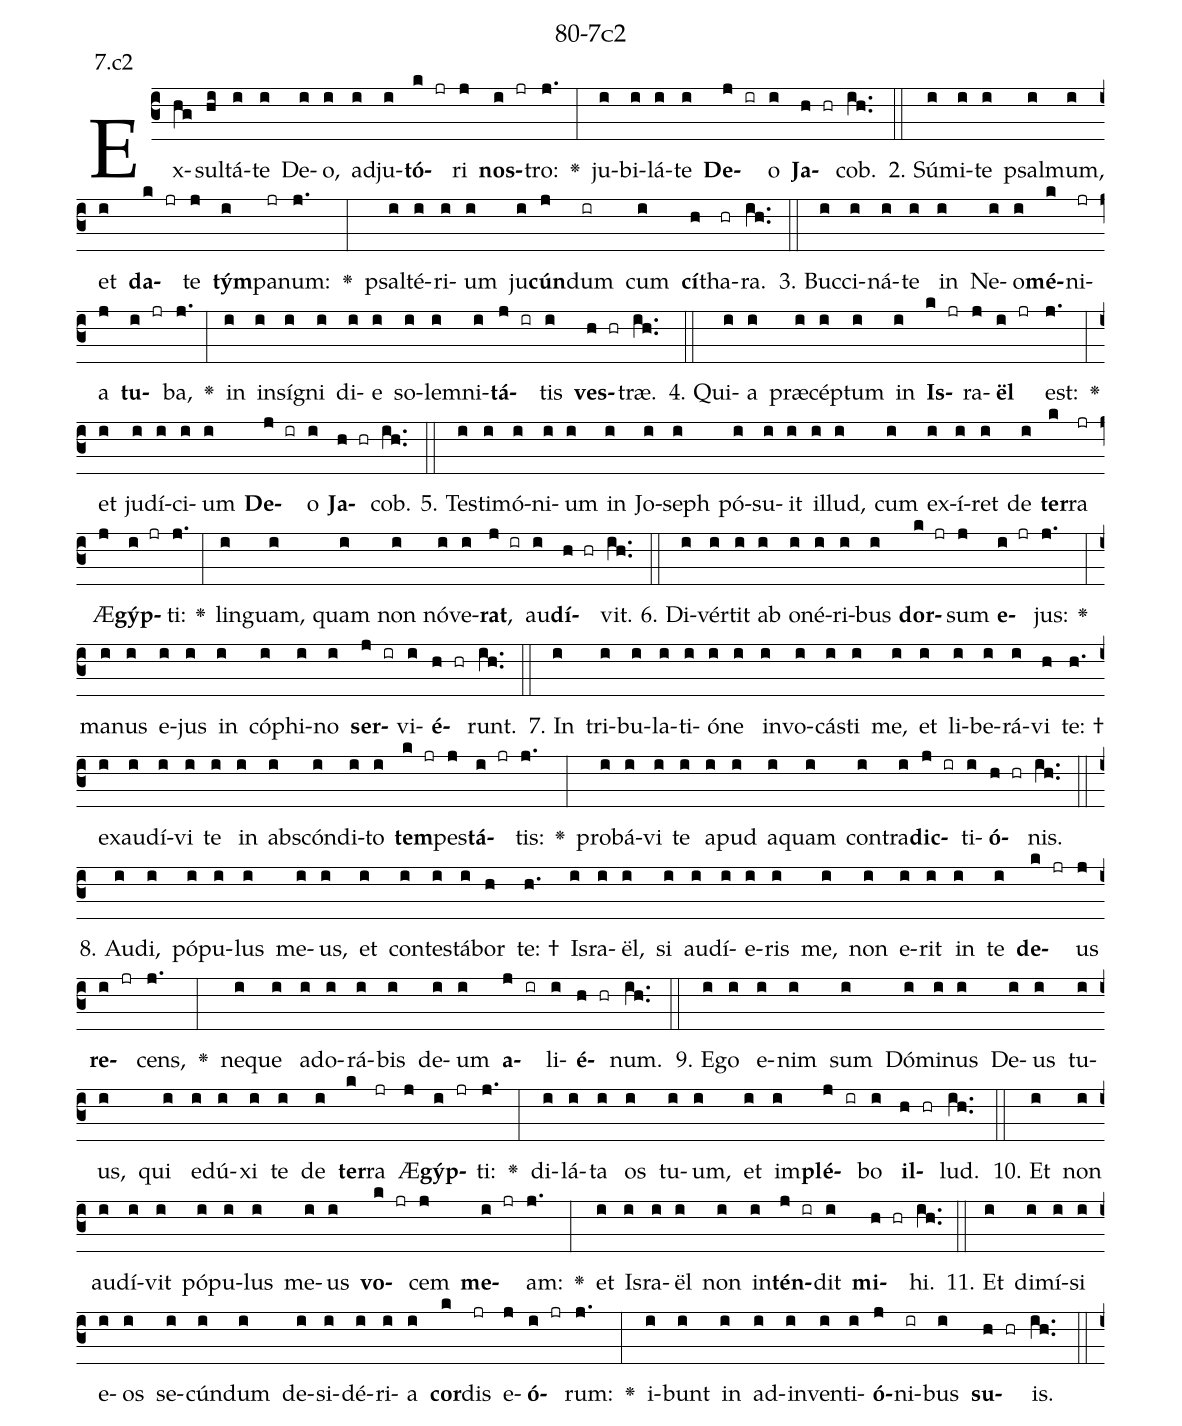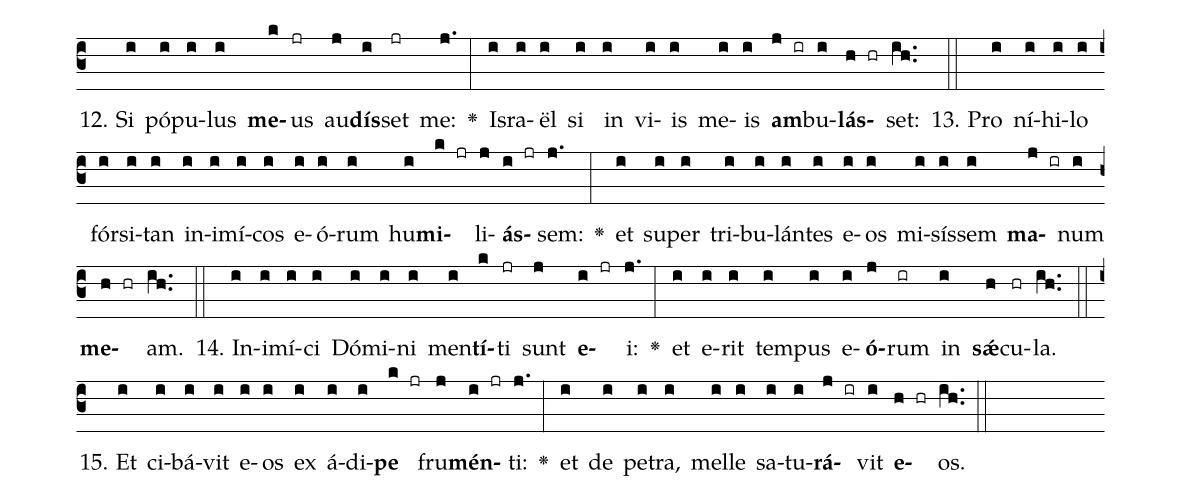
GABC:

name: 80-7c2;
annotation: 7.c2;
%%
(c3)Ex(hg)sul(hi)tá(i)te(i) De(i)o,(i) ad(i)ju(i)<b>tó</b>(k jr)ri(j) <b>nos</b>(i jr)tro:(j.) <v>\greheightstar</v>(:) ju(i)bi(i)lá(i)te(i) <b>De</b>(j ir)o(i) <b>Ja</b>(h hr)cob.(ih..) (::)
2. Sú(i)mi(i)te(i) psal(i)mum,(i) et(i) <b>da</b>(k jr)te(j) <b>tým</b>(i)pa(jr)num:(j.) <v>\greheightstar</v>(:) psal(i)té(i)ri(i)um(i) ju(i)<b>cún</b>(j)dum(ir) cum(i) <b>cí</b>(h)tha(hr)ra.(ih..) (::)
3. Buc(i)ci(i)ná(i)te(i) in(i) Ne(i)o(i)<b>mé</b>(k)ni(jr)a(j) <b>tu</b>(i jr)ba,(j.) <v>\greheightstar</v>(:) in(i) in(i)sí(i)gni(i) di(i)e(i) so(i)lem(i)ni(i)<b>tá</b>(j ir)tis(i) <b>ves</b>(h hr)træ.(ih..) (::)
4. Qui(i)a(i) præ(i)cép(i)tum(i) in(i) <b>Is</b>(k jr)ra(j)<b>ël</b>(i jr) est:(j.) <v>\greheightstar</v>(:) et(i) ju(i)dí(i)ci(i)um(i) <b>De</b>(j ir)o(i) <b>Ja</b>(h hr)cob.(ih..) (::)
5. Tes(i)ti(i)mó(i)ni(i)um(i) in(i) Jo(i)seph(i) pó(i)su(i)it(i) il(i)lud,(i) cum(i) ex(i)í(i)ret(i) de(i) <b>ter</b>(k)ra(jr) Æ(j)<b>gýp</b>(i jr)ti:(j.) <v>\greheightstar</v>(:) lin(i)guam,(i) quam(i) non(i) nó(i)ve(i)<b>rat</b>,(j ir) au(i)<b>dí</b>(h hr)vit.(ih..) (::)
6. Di(i)vér(i)tit(i) ab(i) o(i)né(i)ri(i)bus(i) <b>dor</b>(k jr)sum(j) <b>e</b>(i jr)jus:(j.) <v>\greheightstar</v>(:) ma(i)nus(i) e(i)jus(i) in(i) có(i)phi(i)no(i) <b>ser</b>(j ir)vi(i)<b>é</b>(h hr)runt.(ih..) (::)
7. In(i) tri(i)bu(i)la(i)ti(i)ó(i)ne(i) in(i)vo(i)cás(i)ti(i) me,(i) et(i) li(i)be(i)rá(i)vi(h) te: †(h.) ex(i)au(i)dí(i)vi(i) te(i) in(i) abs(i)cón(i)di(i)to(i) <b>tem</b>(k jr)pes(j)<b>tá</b>(i jr)tis:(j.) <v>\greheightstar</v>(:) pro(i)bá(i)vi(i) te(i) a(i)pud(i) a(i)quam(i) con(i)tra(i)<b>dic</b>(j ir)ti(i)<b>ó</b>(h hr)nis.(ih..) (::)
8. Au(i)di,(i) pó(i)pu(i)lus(i) me(i)us,(i) et(i) con(i)tes(i)tá(i)bor(h) te: †(h.) Is(i)ra(i)ël,(i) si(i) au(i)dí(i)e(i)ris(i) me,(i) non(i) e(i)rit(i) in(i) te(i) <b>de</b>(k jr)us(j) <b>re</b>(i jr)cens,(j.) <v>\greheightstar</v>(:) ne(i)que(i) ad(i)o(i)rá(i)bis(i) de(i)um(i) <b>a</b>(j ir)li(i)<b>é</b>(h hr)num.(ih..) (::)
9. E(i)go(i) e(i)nim(i) sum(i) Dó(i)mi(i)nus(i) De(i)us(i) tu(i)us,(i) qui(i) e(i)dú(i)xi(i) te(i) de(i) <b>ter</b>(k)ra(jr) Æ(j)<b>gýp</b>(i jr)ti:(j.) <v>\greheightstar</v>(:) di(i)lá(i)ta(i) os(i) tu(i)um,(i) et(i) im(i)<b>plé</b>(j ir)bo(i) <b>il</b>(h hr)lud.(ih..) (::)
10. Et(i) non(i) au(i)dí(i)vit(i) pó(i)pu(i)lus(i) me(i)us(i) <b>vo</b>(k jr)cem(j) <b>me</b>(i jr)am:(j.) <v>\greheightstar</v>(:) et(i) Is(i)ra(i)ël(i) non(i) in(i)<b>tén</b>(j ir)dit(i) <b>mi</b>(h hr)hi.(ih..) (::)
11. Et(i) di(i)mí(i)si(i) e(i)os(i) se(i)cún(i)dum(i) de(i)si(i)dé(i)ri(i)a(i) <b>cor</b>(k)dis(jr) e(j)<b>ó</b>(i jr)rum:(j.) <v>\greheightstar</v>(:) i(i)bunt(i) in(i) ad(i)in(i)ven(i)ti(i)<b>ó</b>(j)ni(ir)bus(i) <b>su</b>(h hr)is.(ih..) (::)
12. Si(i) pó(i)pu(i)lus(i) <b>me</b>(k)us(jr) au(j)<b>dís</b>(i)set(jr) me:(j.) <v>\greheightstar</v>(:) Is(i)ra(i)ël(i) si(i) in(i) vi(i)is(i) me(i)is(i) <b>am</b>(j ir)bu(i)<b>lás</b>(h hr)set:(ih..) (::)
13. Pro(i) ní(i)hi(i)lo(i) fór(i)si(i)tan(i) in(i)i(i)mí(i)cos(i) e(i)ó(i)rum(i) hu(i)<b>mi</b>(k jr)li(j)<b>ás</b>(i jr)sem:(j.) <v>\greheightstar</v>(:) et(i) su(i)per(i) tri(i)bu(i)lán(i)tes(i) e(i)os(i) mi(i)sís(i)sem(i) <b>ma</b>(j ir)num(i) <b>me</b>(h hr)am.(ih..) (::)
14. In(i)i(i)mí(i)ci(i) Dó(i)mi(i)ni(i) men(i)<b>tí</b>(k)ti(jr) sunt(j) <b>e</b>(i jr)i:(j.) <v>\greheightstar</v>(:) et(i) e(i)rit(i) tem(i)pus(i) e(i)<b>ó</b>(j)rum(ir) in(i) <b>sǽ</b>(h)cu(hr)la.(ih..) (::)
15. Et(i) ci(i)bá(i)vit(i) e(i)os(i) ex(i) á(i)di(i)<b>pe</b>(k jr) fru(j)<b>mén</b>(i jr)ti:(j.) <v>\greheightstar</v>(:) et(i) de(i) pe(i)tra,(i) mel(i)le(i) sa(i)tu(i)<b>rá</b>(j ir)vit(i) <b>e</b>(h hr)os.(ih..) (::)
